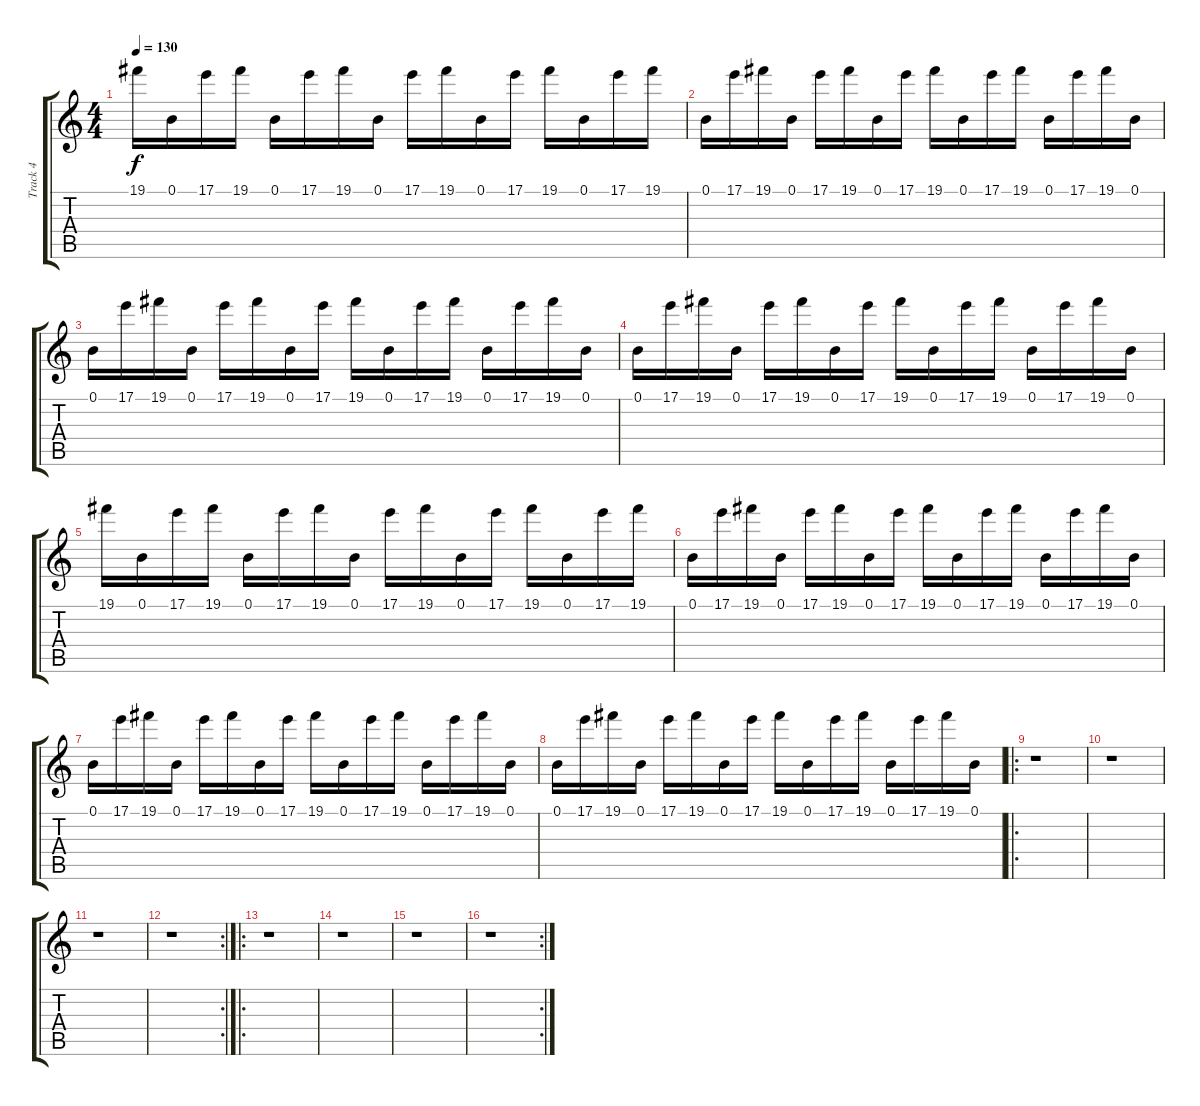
\track ("Track 4" "Track 4") {instrument distortionguitar}
\staff {score tabs}
\tuning (B3 Gb3 D3 A2 E2 B1) {hide}
\ts (4 4)
\tempo 130
\clef g2
\ks c
19.1.16{dy f instrument distortionguitar} 0.1.16 17.1.16 19.1.16 0.1.16 17.1.16 19.1.16 0.1.16 17.1.16 19.1.16 0.1.16 17.1.16 19.1.16 0.1.16 17.1.16 19.1.16 |
0.1.16 17.1.16 19.1.16 0.1.16 17.1.16 19.1.16 0.1.16 17.1.16 19.1.16 0.1.16 17.1.16 19.1.16 0.1.16 17.1.16 19.1.16 0.1.16 |
0.1.16 17.1.16 19.1.16 0.1.16 17.1.16 19.1.16 0.1.16 17.1.16 19.1.16 0.1.16 17.1.16 19.1.16 0.1.16 17.1.16 19.1.16 0.1.16 |
0.1.16 17.1.16 19.1.16 0.1.16 17.1.16 19.1.16 0.1.16 17.1.16 19.1.16 0.1.16 17.1.16 19.1.16 0.1.16 17.1.16 19.1.16 0.1.16 |
19.1.16 0.1.16 17.1.16 19.1.16 0.1.16 17.1.16 19.1.16 0.1.16 17.1.16 19.1.16 0.1.16 17.1.16 19.1.16 0.1.16 17.1.16 19.1.16 |
0.1.16 17.1.16 19.1.16 0.1.16 17.1.16 19.1.16 0.1.16 17.1.16 19.1.16 0.1.16 17.1.16 19.1.16 0.1.16 17.1.16 19.1.16 0.1.16 |
0.1.16 17.1.16 19.1.16 0.1.16 17.1.16 19.1.16 0.1.16 17.1.16 19.1.16 0.1.16 17.1.16 19.1.16 0.1.16 17.1.16 19.1.16 0.1.16 |
0.1.16 17.1.16 19.1.16 0.1.16 17.1.16 19.1.16 0.1.16 17.1.16 19.1.16 0.1.16 17.1.16 19.1.16 0.1.16 17.1.16 19.1.16 0.1.16 |
\ro
r.1 |
r.1 |
r.1 |
\rc 2
r.1 |
\ro
r.1 |
r.1 |
r.1 |
\rc 2
r.1
